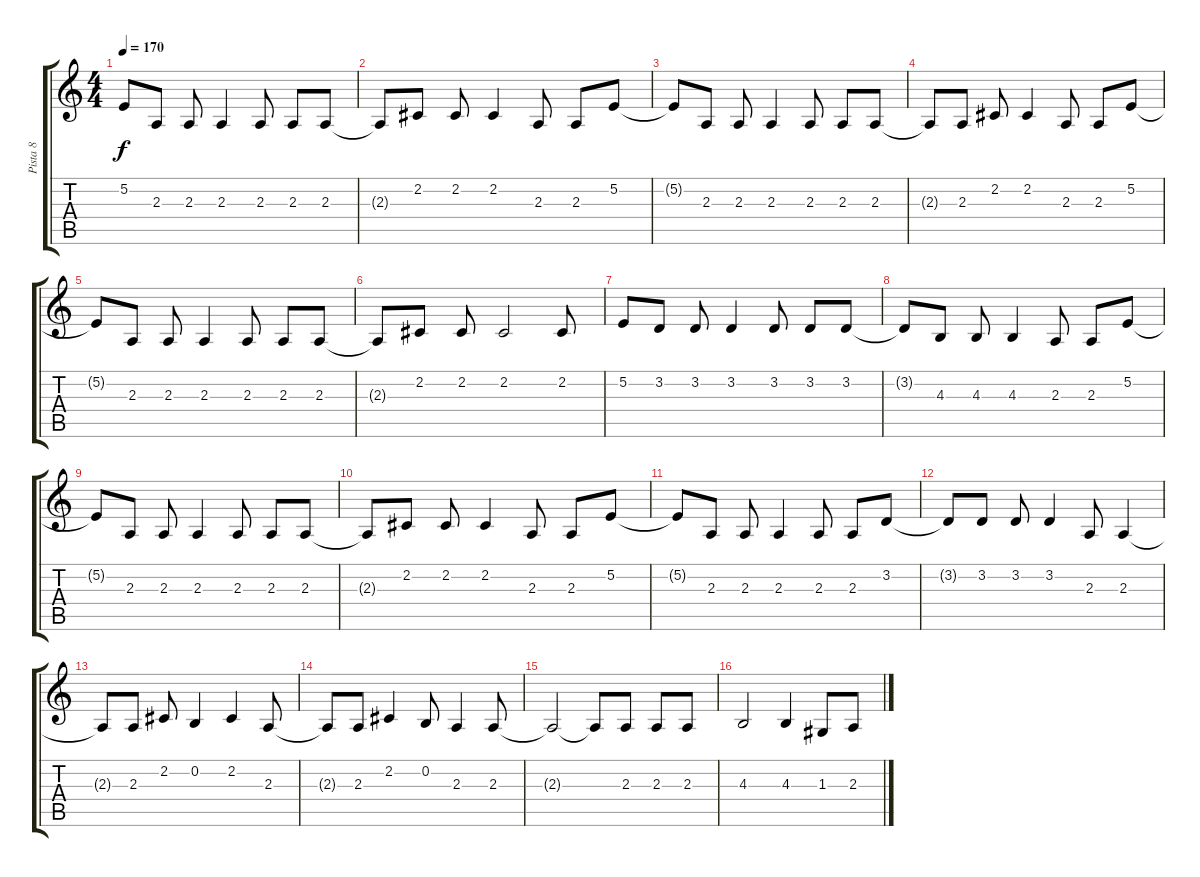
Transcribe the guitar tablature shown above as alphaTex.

\track ("Pista 8" "Pista 8") {mute instrument electricgrandpiano}
\staff {score tabs}
\tuning (E4 B3 G3 D3 A2 E2) {hide}
\ts (4 4)
\tempo 170
\clef g2
\ks c
5.2{t}.8{dy f} 2.3.8 2.3.8 2.3.4 2.3.8 2.3.8 2.3.8 |
2.3{t}.8 2.2.8 2.2.8 2.2.4 2.3.8 2.3.8 5.2.8 |
5.2{t}.8 2.3.8 2.3.8 2.3.4 2.3.8 2.3.8 2.3.8 |
2.3{t}.8 2.3.8 2.2.8 2.2.4 2.3.8 2.3.8 5.2.8 |
5.2{t}.8 2.3.8 2.3.8 2.3.4 2.3.8 2.3.8 2.3.8 |
2.3{t}.8 2.2.8 2.2.8 2.2.2 2.2.8 |
5.2.8 3.2.8 3.2.8 3.2.4 3.2.8 3.2.8 3.2.8 |
3.2{t}.8 4.3.8 4.3.8 4.3.4 2.3.8 2.3.8 5.2.8 |
5.2{t}.8 2.3.8 2.3.8 2.3.4 2.3.8 2.3.8 2.3.8 |
2.3{t}.8 2.2.8 2.2.8 2.2.4 2.3.8 2.3.8 5.2.8 |
5.2{t}.8 2.3.8 2.3.8 2.3.4 2.3.8 2.3.8 3.2.8 |
3.2{t}.8 3.2.8 3.2.8 3.2.4 2.3.8 2.3.4 |
2.3{t}.8 2.3.8 2.2.8 0.2.4 2.2.4 2.3.8 |
2.3{t}.8 2.3.8 2.2.4 0.2.8 2.3.4 2.3.8 |
2.3{t}.2 2.3{t}.8 2.3.8 2.3.8 2.3.8 |
4.3.2 4.3.4 1.3.8 2.3.8
